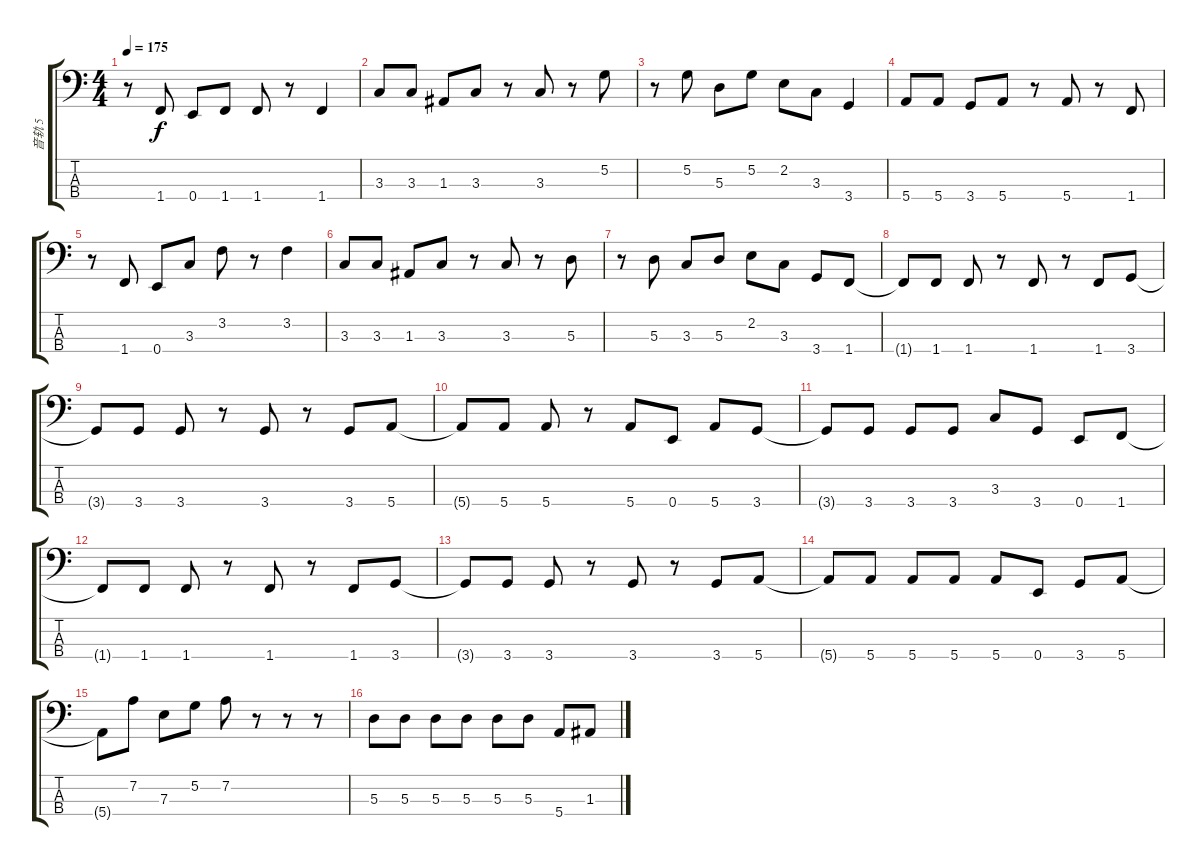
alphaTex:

\track ("音轨 5" "音轨 5") {instrument electricbassfinger}
\staff {score tabs}
\tuning (G2 D2 A1 E1) {hide}
\ts (4 4)
\tempo 175
\clef f4
\ks c
r.8{dy f} 1.4.8 0.4.8 1.4.8 1.4.8 r.8 1.4.4 |
3.3.8 3.3.8 1.3.8 3.3.8 r.8 3.3.8 r.8 5.2.8 |
r.8 5.2.8 5.3.8 5.2.8 2.2.8 3.3.8 3.4.4 |
5.4.8 5.4.8 3.4.8 5.4.8 r.8 5.4.8 r.8 1.4.8 |
r.8 1.4.8 0.4.8 3.3.8 3.2.8 r.8 3.2.4 |
3.3.8 3.3.8 1.3.8 3.3.8 r.8 3.3.8 r.8 5.3.8 |
r.8 5.3.8 3.3.8 5.3.8 2.2.8 3.3.8 3.4.8 1.4.8 |
1.4{t}.8 1.4.8 1.4.8 r.8 1.4.8 r.8 1.4.8 3.4.8 |
3.4{t}.8 3.4.8 3.4.8 r.8 3.4.8 r.8 3.4.8 5.4.8 |
5.4{t}.8 5.4.8 5.4.8 r.8 5.4.8 0.4.8 5.4.8 3.4.8 |
3.4{t}.8 3.4.8 3.4.8 3.4.8 3.3.8 3.4.8 0.4.8 1.4.8 |
1.4{t}.8 1.4.8 1.4.8 r.8 1.4.8 r.8 1.4.8 3.4.8 |
3.4{t}.8 3.4.8 3.4.8 r.8 3.4.8 r.8 3.4.8 5.4.8 |
5.4{t}.8 5.4.8 5.4.8 5.4.8 5.4.8 0.4.8 3.4.8 5.4.8 |
5.4{t}.8 7.2.8 7.3.8 5.2.8 7.2.8 r.8 r.8 r.8 |
5.3.8 5.3.8 5.3.8 5.3.8 5.3.8 5.3.8 5.4.8 1.3.8
